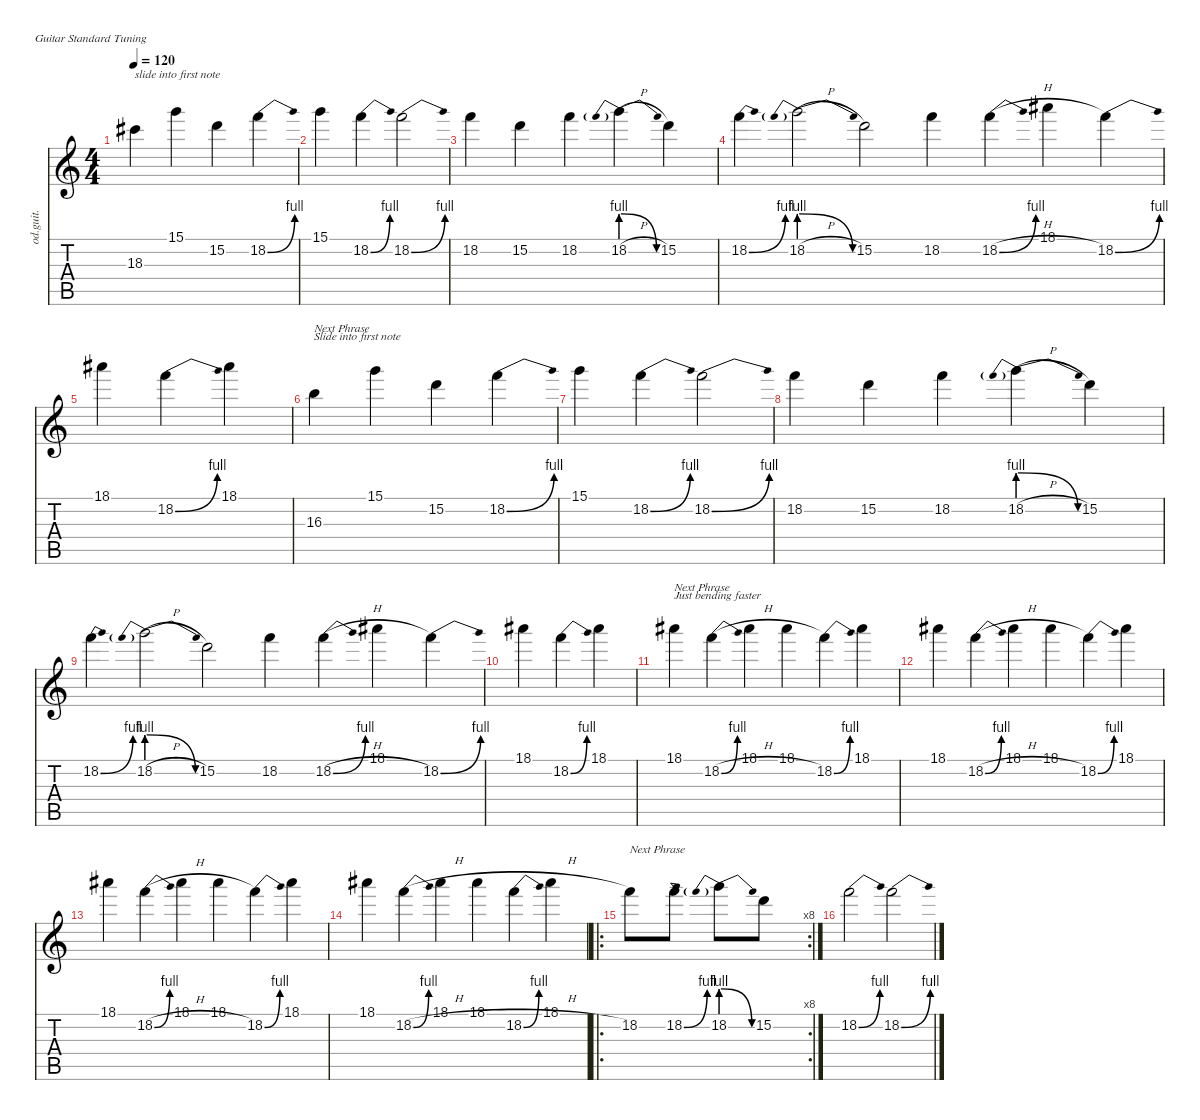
\defaultSystemsLayout 4
\hideDynamics
\bracketExtendMode nobrackets
\otherSystemsTrackNameOrientation horizontal
\track ("Overdriven Guitar" "od.guit.") {instrument overdrivenguitar}
\staff {score tabs}
\tuning (E4 B3 G3 D3 A2 E2)
\ts (4 4)
\tempo 120
\clef g2
\ks c
18.3{acc #}.4{txt "slide into first note" dy mf instrument overdrivenguitar beam Down} 15.1.4{beam Down} 15.2.4{beam Down} 18.2{be (bend 0 0 15 4)}.4{beam Down} |
15.1.4{beam Down} 18.2{be (bend 0 0 15 4)}.4{beam Down} 18.2{be (bend 0 0 15 4)}.2{beam Down} |
18.2.4{beam Down} 15.2.4{beam Down} 18.2.4{beam Down} 18.2{be (prebendrelease 0 4 15 0) h}.4{beam Down} 15.2.4{beam Down} |
18.2{be (bend 0 0 15 4)}.4{beam Down} 18.2{be (prebendrelease 0 4 15 0) h}.2{beam Down} 15.2.2{beam Down} 18.2.4{beam Down} 18.2{be (bend 0 0 15 4) h}.4{beam Down} 18.1{acc #}.4{beam Down} 18.2{be (bend 0 0 15 4)}.4{beam Down} |
18.1{acc #}.4{beam Down} 18.2{be (bend 0 0 15 4)}.4{beam Down} 18.1{acc #}.4{beam Down} |
16.3.4{txt "Next Phrase\nSlide into first note" beam Down} 15.1.4{beam Down} 15.2.4{beam Down} 18.2{be (bend 0 0 15 4)}.4{beam Down} |
15.1.4{beam Down} 18.2{be (bend 0 0 15 4)}.4{beam Down} 18.2{be (bend 0 0 15 4)}.2{beam Down} |
18.2.4{beam Down} 15.2.4{beam Down} 18.2.4{beam Down} 18.2{be (prebendrelease 0 4 15 0) h}.4{beam Down} 15.2.4{beam Down} |
18.2{be (bend 0 0 15 4)}.4{beam Down} 18.2{be (prebendrelease 0 4 15 0) h}.2{beam Down} 15.2.2{beam Down} 18.2.4{beam Down} 18.2{be (bend 0 0 15 4) h}.4{beam Down} 18.1{acc #}.4{beam Down} 18.2{be (bend 0 0 15 4)}.4{beam Down} |
18.1{acc #}.4{beam Down} 18.2{be (bend 0 0 15 4)}.4{beam Down} 18.1{acc #}.4{beam Down} |
18.1{acc #}.4{txt "Next Phrase \nJust bending faster" beam Down} 18.2{be (bend 0 0 15 4) h}.4{beam Down} 18.1{acc #}.4{beam Down} 18.1{acc #}.4{beam Down} 18.2{be (bend 0 0 15 4)}.4{beam Down} 18.1{acc #}.4{beam Down} |
18.1{acc #}.4{beam Down} 18.2{be (bend 0 0 15 4) h}.4{beam Down} 18.1{acc #}.4{beam Down} 18.1{acc #}.4{beam Down} 18.2{be (bend 0 0 15 4)}.4{beam Down} 18.1{acc #}.4{beam Down} |
18.1{acc #}.4{beam Down} 18.2{be (bend 0 0 15 4) h}.4{beam Down} 18.1{acc #}.4{beam Down} 18.1{acc #}.4{beam Down} 18.2{be (bend 0 0 15 4)}.4{beam Down} 18.1{acc #}.4{beam Down} |
18.1{acc #}.4{beam Down} 18.2{be (bend 0 0 15 4) h}.4{beam Down} 18.1{acc #}.4{beam Down} 18.1{acc #}.4{beam Down} 18.2{be (bend 0 0 15 4) h}.4{beam Down} 18.1{acc #}.4{beam Down} |
\ro
\rc 8
18.2.8{txt "Next Phrase" beam Down} 18.2{be (bend 0 0 15 4)}.8{beam Down} 18.2{be (prebendrelease 0 4 15 0)}.8{beam Down} 15.2.8{beam Down} |
18.2{be (bend 0 0 15 4)}.2{beam Down} 18.2{be (bend 0 0 15 4)}.2{beam Down}
